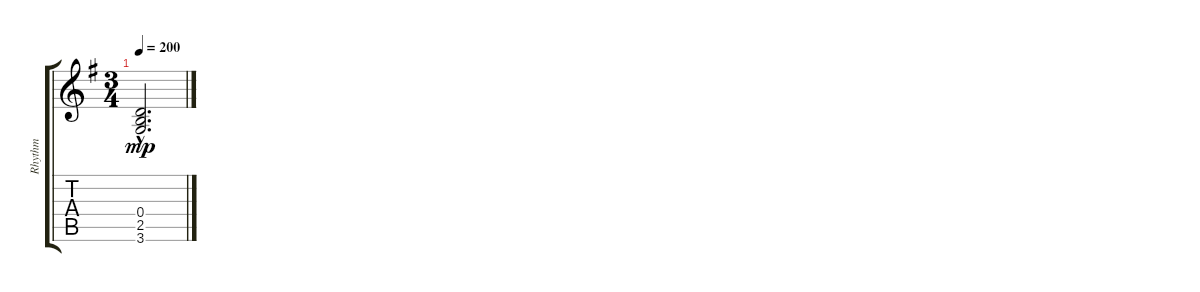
\track ("Rhythm" "Rhythm") {instrument acousticguitarsteel}
\staff {score tabs}
\tuning (E4 B3 G3 D3 A2 E2) {hide}
\ts (3 4)
\tempo 200
\clef g2
\ks g
(0.4{hac} 2.5{hac} 3.6{hac}).2{d dy mp}
